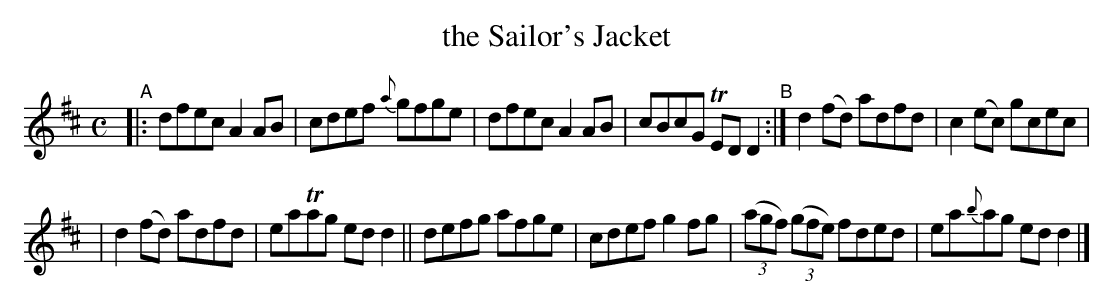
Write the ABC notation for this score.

X:1
T: the Sailor's Jacket
M: C
L: 1/8
K: D
"^A"\
|: dfec A2AB | cdef {a}gfge | dfec A2AB | cBcG TEDD2 "^B":| d2(fd) adfd | c2(ec) gcec |
| d2(fd) adfd | eaTag edd2 || defg afge | cdef g2fg | (3(agf) (3(gfe) fded | ea{b}ag edd2 |]
